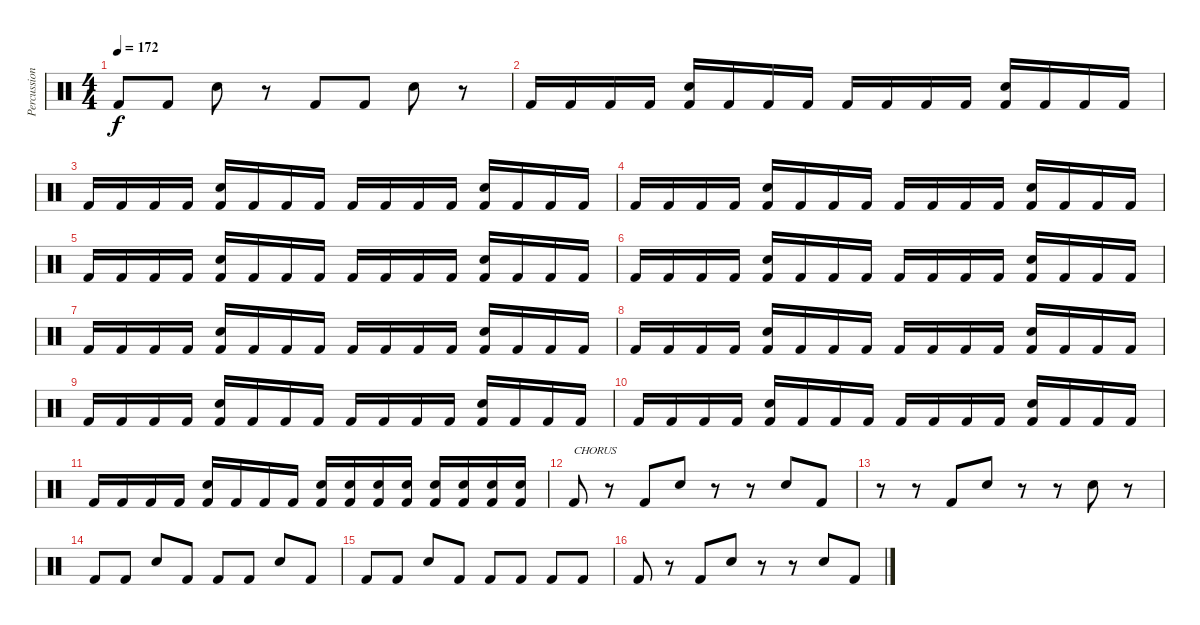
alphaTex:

\track ("Percussions" "Percussion") {instrument percussion}
\staff {score}
\articulation defaults
\ts (4 4)
\tempo 172
\clef neutral
\ks c "Kick (hit) 2".8{dy f} "Kick (hit) 2".8 "Snare (hit) 2".8
r.8 "Kick (hit) 2".8 "Kick (hit) 2".8 "Snare (hit) 2".8 r.8 |
"Kick (hit) 2".16 "Kick (hit) 2".16 "Kick (hit) 2".16 "Kick (hit) 2".16 ("Snare (hit) 2" "Kick (hit) 2").16 "Kick (hit) 2".16 "Kick (hit) 2".16 "Kick (hit) 2".16 "Kick (hit) 2".16 "Kick (hit) 2".16 "Kick (hit) 2".16 "Kick (hit) 2".16 ("Snare (hit) 2" "Kick (hit) 2").16 "Kick (hit) 2".16 "Kick (hit) 2".16 "Kick (hit) 2".16 |
"Kick (hit) 2".16 "Kick (hit) 2".16 "Kick (hit) 2".16 "Kick (hit) 2".16 ("Snare (hit) 2" "Kick (hit) 2").16 "Kick (hit) 2".16 "Kick (hit) 2".16 "Kick (hit) 2".16 "Kick (hit) 2".16 "Kick (hit) 2".16 "Kick (hit) 2".16 "Kick (hit) 2".16 ("Snare (hit) 2" "Kick (hit) 2").16 "Kick (hit) 2".16 "Kick (hit) 2".16 "Kick (hit) 2".16 |
"Kick (hit) 2".16 "Kick (hit) 2".16 "Kick (hit) 2".16 "Kick (hit) 2".16 ("Snare (hit) 2" "Kick (hit) 2").16 "Kick (hit) 2".16 "Kick (hit) 2".16 "Kick (hit) 2".16 "Kick (hit) 2".16 "Kick (hit) 2".16 "Kick (hit) 2".16 "Kick (hit) 2".16 ("Snare (hit) 2" "Kick (hit) 2").16 "Kick (hit) 2".16 "Kick (hit) 2".16 "Kick (hit) 2".16 |
"Kick (hit) 2".16 "Kick (hit) 2".16 "Kick (hit) 2".16 "Kick (hit) 2".16 ("Snare (hit) 2" "Kick (hit) 2").16 "Kick (hit) 2".16 "Kick (hit) 2".16 "Kick (hit) 2".16 "Kick (hit) 2".16 "Kick (hit) 2".16 "Kick (hit) 2".16 "Kick (hit) 2".16 ("Snare (hit) 2" "Kick (hit) 2").16 "Kick (hit) 2".16 "Kick (hit) 2".16 "Kick (hit) 2".16 |
"Kick (hit) 2".16 "Kick (hit) 2".16 "Kick (hit) 2".16 "Kick (hit) 2".16 ("Snare (hit) 2" "Kick (hit) 2").16 "Kick (hit) 2".16 "Kick (hit) 2".16 "Kick (hit) 2".16 "Kick (hit) 2".16 "Kick (hit) 2".16 "Kick (hit) 2".16 "Kick (hit) 2".16 ("Snare (hit) 2" "Kick (hit) 2").16 "Kick (hit) 2".16 "Kick (hit) 2".16 "Kick (hit) 2".16 |
"Kick (hit) 2".16 "Kick (hit) 2".16 "Kick (hit) 2".16 "Kick (hit) 2".16 ("Snare (hit) 2" "Kick (hit) 2").16 "Kick (hit) 2".16 "Kick (hit) 2".16 "Kick (hit) 2".16 "Kick (hit) 2".16 "Kick (hit) 2".16 "Kick (hit) 2".16 "Kick (hit) 2".16 ("Snare (hit) 2" "Kick (hit) 2").16 "Kick (hit) 2".16 "Kick (hit) 2".16 "Kick (hit) 2".16 |
"Kick (hit) 2".16 "Kick (hit) 2".16 "Kick (hit) 2".16 "Kick (hit) 2".16 ("Snare (hit) 2" "Kick (hit) 2").16 "Kick (hit) 2".16 "Kick (hit) 2".16 "Kick (hit) 2".16 "Kick (hit) 2".16 "Kick (hit) 2".16 "Kick (hit) 2".16 "Kick (hit) 2".16 ("Snare (hit) 2" "Kick (hit) 2").16 "Kick (hit) 2".16 "Kick (hit) 2".16 "Kick (hit) 2".16 |
"Kick (hit) 2".16 "Kick (hit) 2".16 "Kick (hit) 2".16 "Kick (hit) 2".16 ("Snare (hit) 2" "Kick (hit) 2").16 "Kick (hit) 2".16 "Kick (hit) 2".16 "Kick (hit) 2".16 "Kick (hit) 2".16 "Kick (hit) 2".16 "Kick (hit) 2".16 "Kick (hit) 2".16 ("Snare (hit) 2" "Kick (hit) 2").16 "Kick (hit) 2".16 "Kick (hit) 2".16 "Kick (hit) 2".16 |
"Kick (hit) 2".16 "Kick (hit) 2".16 "Kick (hit) 2".16 "Kick (hit) 2".16 ("Snare (hit) 2" "Kick (hit) 2").16 "Kick (hit) 2".16 "Kick (hit) 2".16 "Kick (hit) 2".16 "Kick (hit) 2".16 "Kick (hit) 2".16 "Kick (hit) 2".16 "Kick (hit) 2".16 ("Snare (hit) 2" "Kick (hit) 2").16 "Kick (hit) 2".16 "Kick (hit) 2".16 "Kick (hit) 2".16 |
"Kick (hit) 2".16 "Kick (hit) 2".16 "Kick (hit) 2".16 "Kick (hit) 2".16 ("Snare (hit) 2" "Kick (hit) 2").16 "Kick (hit) 2".16 "Kick (hit) 2".16 "Kick (hit) 2".16 ("Snare (hit) 2" "Kick (hit) 2").16 ("Snare (hit) 2" "Kick (hit) 2").16 ("Snare (hit) 2" "Kick (hit) 2").16 ("Snare (hit) 2" "Kick (hit) 2").16 ("Snare (hit) 2" "Kick (hit) 2").16 ("Snare (hit) 2" "Kick (hit) 2").16 ("Snare (hit) 2" "Kick (hit) 2").16 ("Snare (hit) 2" "Kick (hit) 2").16 |
"Kick (hit) 2".8{txt "CHORUS"} r.8 "Kick (hit) 2".8 "Snare (hit) 2".8 r.8 r.8 "Snare (hit) 2".8 "Kick (hit) 2".8 |
r.8 r.8 "Kick (hit) 2".8 "Snare (hit) 2".8 r.8 r.8 "Snare (hit) 2".8 r.8 |
"Kick (hit) 2".8 "Kick (hit) 2".8 "Snare (hit) 2".8 "Kick (hit) 2".8 "Kick (hit) 2".8 "Kick (hit) 2".8 "Snare (hit) 2".8 "Kick (hit) 2".8 |
"Kick (hit) 2".8 "Kick (hit) 2".8 "Snare (hit) 2".8 "Kick (hit) 2".8 "Kick (hit) 2".8 "Kick (hit) 2".8 "Kick (hit) 2".8 "Kick (hit) 2".8 |
"Kick (hit) 2".8 r.8 "Kick (hit) 2".8 "Snare (hit) 2".8 r.8 r.8 "Snare (hit) 2".8 "Kick (hit) 2".8
